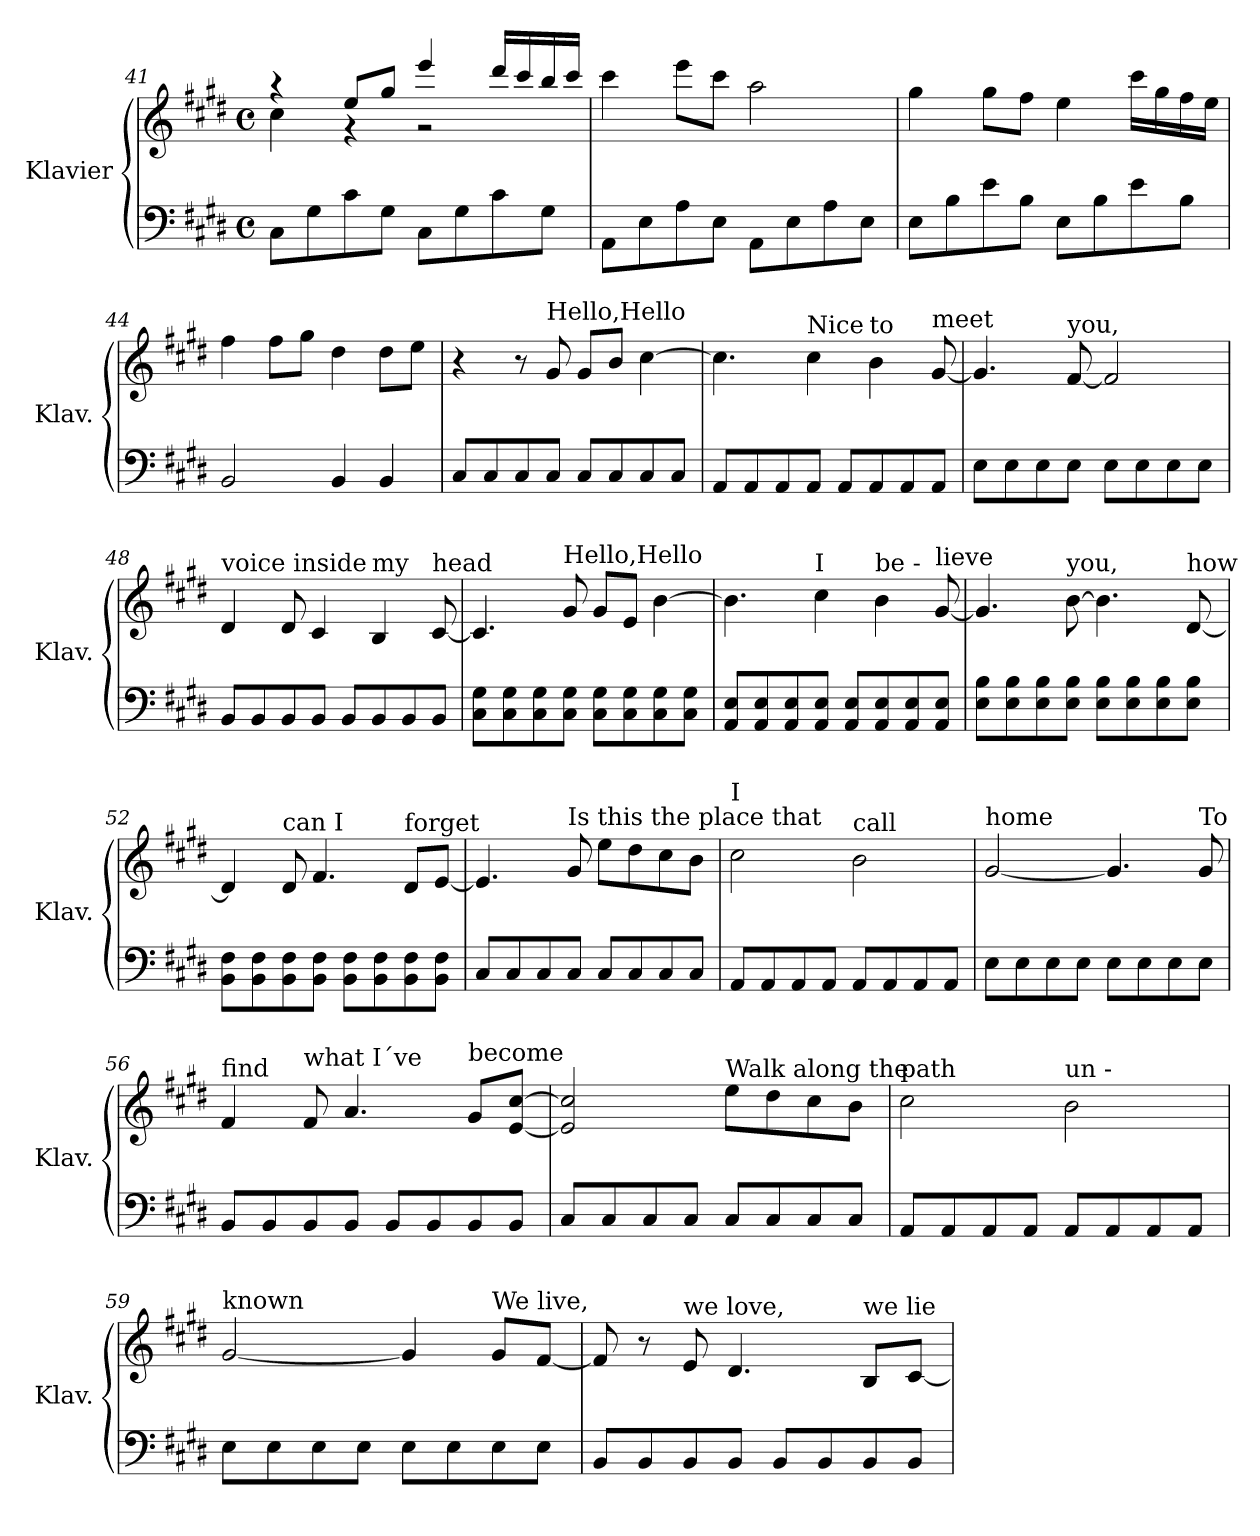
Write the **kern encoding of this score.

**kern	**kern
*part1	*part1
*staff2	*staff1
*I"Klavier	*
*I'Klav.	*
*clefF4	*clefG2
*k[f#c#g#d#]	*k[f#c#g#d#]
*M4/4	*M4/4
*met(c)	*met(c)
=41	=41
*	*^
8C#\L	4r	4cc#\
8G#\	.	.
8c#\	8ee/L	4r
8G#\J	8gg#/J	.
8C#\L	4eee/	2r
8G#\	.	.
8c#\	16ddd#/LL	.
.	16ccc#/	.
8G#\J	16bb/	.
.	16ccc#/JJ	.
*	*v	*v
=42	=42
8AA\L	4ccc#\
8E\	.
8A\	8eee\L
8E\J	8ccc#\J
8AA\L	2aa\
8E\	.
8A\	.
8E\J	.
=43	=43
8E\L	4gg#\
8B\	.
8e\	8gg#\L
8B\J	8ff#\J
8E\L	4ee\
8B\	.
8e\	16ccc#\LL
.	16gg#\
8B\J	16ff#\
.	16ee\JJ
!!LO:LB:g=z
=44	=44
2BB/	4ff#\
.	8ff#\L
.	8gg#\J
4BB/	4dd#\
4BB/	8dd#\L
.	8ee\J
=45	=45
8C#/L	4r
8C#/	.
8C#/	8r
!	!LO:TX:a:t=Hello,Hello
8C#/J	8g#/
8C#/L	8g#/L
8C#/	8b/J
8C#/	[4cc#\
8C#/J	.
=46	=46
8AA/L	4.cc#\]
8AA/	.
8AA/	.
!	!LO:TX:a:t=Nice
8AA/J	4cc#\
8AA/L	.
!	!LO:TX:a:t=to
8AA/	4b\
8AA/	.
!	!LO:TX:a:t=meet
8AA/J	[8g#/
=47	=47
8E\L	4.g#/]
8E\	.
8E\	.
!	!LO:TX:a:t=you,
8E\J	[8f#/
8E\L	2f#/]
8E\	.
8E\	.
8E\J	.
=48	=48
!	!LO:TX:a:t=voice inside
8BB/L	4d#/
8BB/	.
8BB/	8d#/
8BB/J	4c#/
8BB/L	.
!	!LO:TX:a:t=my
8BB/	4B/
8BB/	.
!	!LO:TX:a:t=head
8BB/J	[8c#/
!!LO:PB:g=z
=49	=49
8C#\ 8G#\L	4.c#/]
8C#\ 8G#\	.
8C#\ 8G#\	.
!	!LO:TX:a:t=Hello,Hello
8C#\ 8G#\J	8g#/
8C#\ 8G#\L	8g#/L
8C#\ 8G#\	8e/J
8C#\ 8G#\	[4b\
8C#\ 8G#\J	.
=50	=50
8AA/ 8E/L	4.b\]
8AA/ 8E/	.
8AA/ 8E/	.
!	!LO:TX:a:t=I
8AA/ 8E/J	4cc#\
8AA/ 8E/L	.
!	!LO:TX:a:t=be  -
8AA/ 8E/	4b\
8AA/ 8E/	.
!	!LO:TX:a:t=lieve
8AA/ 8E/J	[8g#/
=51	=51
8E\ 8B\L	4.g#/]
8E\ 8B\	.
8E\ 8B\	.
!	!LO:TX:a:t=you,
8E\ 8B\J	[8b\
8E\ 8B\L	4.b\]
8E\ 8B\	.
8E\ 8B\	.
!	!LO:TX:a:t=how
8E\ 8B\J	[8d#/
=52	=52
8BB\ 8F#\L	4d#/]
8BB\ 8F#\	.
!	!LO:TX:a:t=can I
8BB\ 8F#\	8d#/
8BB\ 8F#\J	4.f#/
8BB\ 8F#\L	.
8BB\ 8F#\	.
!	!LO:TX:a:t=forget
8BB\ 8F#\	8d#/L
8BB\ 8F#\J	[8e/J
!!LO:LB:g=z
=53	=53
8C#/L	4.e/]
8C#/	.
8C#/	.
!	!LO:TX:a:t=Is this the place that
8C#/J	8g#/
8C#/L	8ee\L
8C#/	8dd#\
8C#/	8cc#\
8C#/J	8b\J
=54	=54
!	!LO:TX:a:t=I
8AA/L	2cc#\
8AA/	.
8AA/	.
8AA/J	.
!	!LO:TX:a:t=call
8AA/L	2b\
8AA/	.
8AA/	.
8AA/J	.
=55	=55
!	!LO:TX:a:t=home
8E\L	[2g#/
8E\	.
8E\	.
8E\J	.
8E\L	4.g#/]
8E\	.
8E\	.
!	!LO:TX:a:t=To
8E\J	8g#/
=56	=56
!	!LO:TX:a:t=find
8BB/L	4f#/
8BB/	.
!	!LO:TX:a:t=what I´ve
8BB/	8f#/
8BB/J	4.a/
8BB/L	.
8BB/	.
!	!LO:TX:a:t=become
8BB/	8g#/L
8BB/J	[8e/ [8cc#/J
=57	=57
8C#/L	2e/] 2cc#/]
8C#/	.
8C#/	.
8C#/J	.
!	!LO:TX:a:t=Walk along the
8C#/L	8ee\L
8C#/	8dd#\
8C#/	8cc#\
8C#/J	8b\J
!!LO:LB:g=z
=58	=58
!	!LO:TX:a:t=path
8AA/L	2cc#\
8AA/	.
8AA/	.
8AA/J	.
!	!LO:TX:a:t=un        -
8AA/L	2b\
8AA/	.
8AA/	.
8AA/J	.
=59	=59
!	!LO:TX:a:t=known
8E\L	[2g#/
8E\	.
8E\	.
8E\J	.
8E\L	4g#/]
8E\	.
!	!LO:TX:a:t=We live,
8E\	8g#/L
8E\J	[8f#/J
=60	=60
8BB/L	8f#/]
8BB/	8r
!	!LO:TX:a:t=we love,
8BB/	8e/
8BB/J	4.d#/
8BB/L	.
8BB/	.
!	!LO:TX:a:t=we lie
8BB/	8B/L
8BB/J	[8c#/J
=	=
*-	*-
